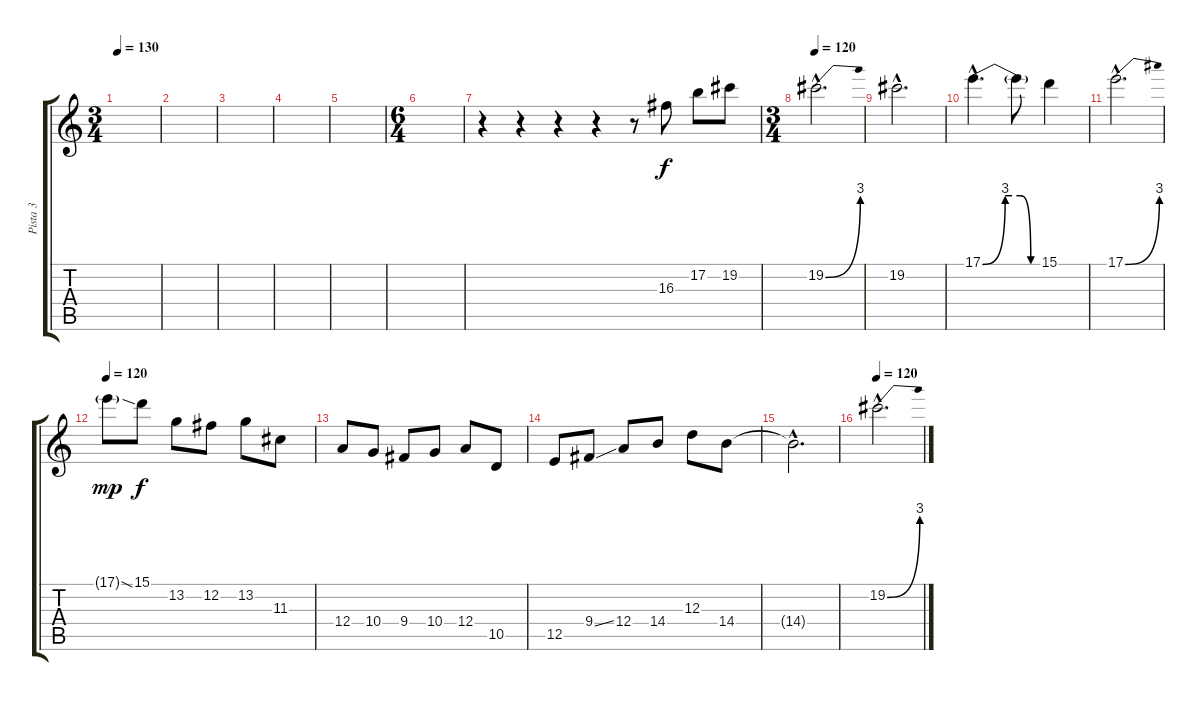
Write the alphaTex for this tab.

\track ("Pista 3" "Pista 3") {instrument distortionguitar}
\staff {score tabs}
\tuning (B3 Gb3 D3 A2 E2 B1) {hide}
\ts (3 4)
\tempo 130
\clef g2
\ks c
|
|
|
|
|
\ts (6 4)
|
r.4 r.4 r.4 r.4 r.8 16.3.8 17.2.8 19.2.8 |
\ts (3 4)
\tempo 120
19.2{be (bend 0 0 60 12) hac}.2{d} |
19.2{hac}.2{d} |
17.1{be (custom 0 0 23 12 30 12 38 12 49 0 60 0) hac}.4{d} 17.1{t}.8 15.1.4 |
17.1{be (bend 0 0 60 12) hac}.2{d} |
\tempo 120
17.1{ss g}.8{dy mp} 15.1.8{dy f} 13.2.8 12.2.8 13.2.8 11.3.8 |
12.4.8 10.4.8 9.4.8 10.4.8 12.4.8 10.5.8 |
12.5.8 9.4{ss}.8 12.4.8 14.4.8 12.3.8 14.4.8 |
14.4{hac t}.2{d} |
\tempo 120
19.2{be (bend 0 0 60 12) hac}.2{d}
